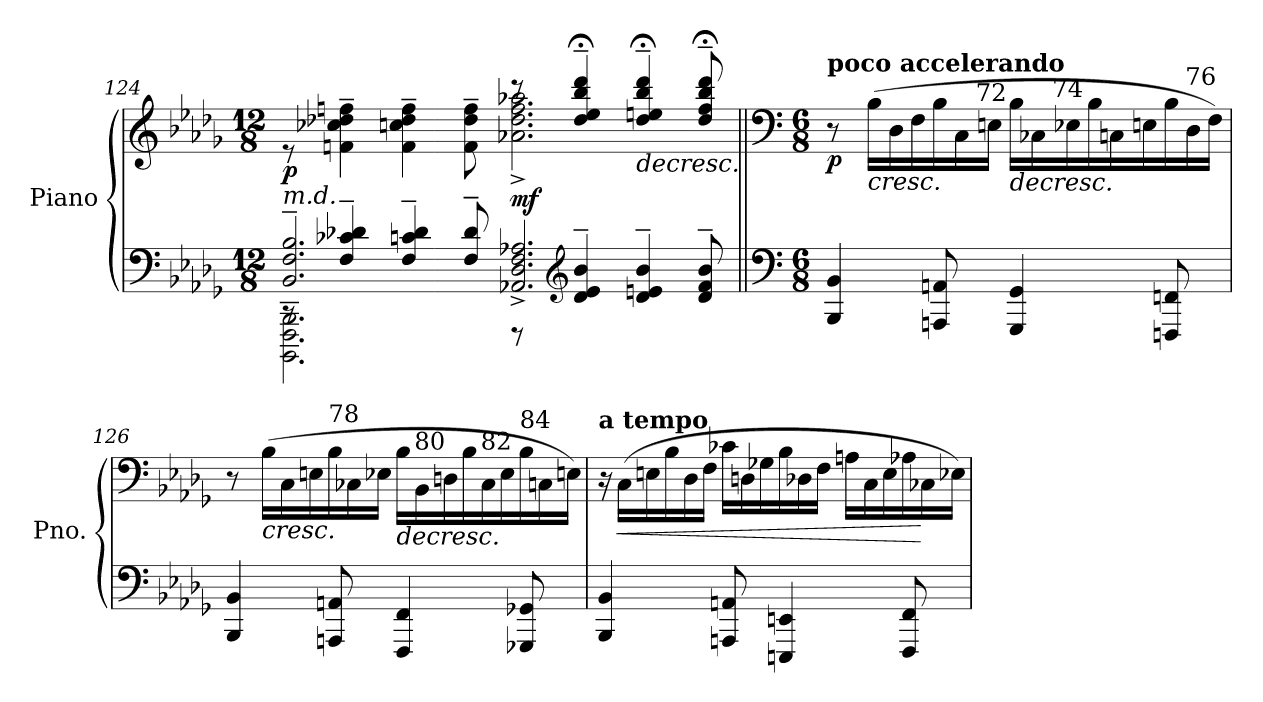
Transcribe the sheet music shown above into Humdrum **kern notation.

**kern	**kern	**dynam
*part1	*part1	*part1
*staff2	*staff1	*staff1/2
*I"Piano	*	*
*I'Pno.	*	*
*clefF4	*clefG2	*
*k[b-e-a-d-g-]	*k[b-e-a-d-g-]	*
*M12/8	*M12/8	*
=124	=124	=124
*^	*^	*
*	*^	*	*	*
!LO:TX:a:i:t=m.d.	!	!	!	!	!
!	!	!	!	!	!LO:DY:b
8rCC	2.BBBB-\ 2.FFF\ 2.BBB-\	2.BB-/~ 2.F/~ 2.B-/~	8re	2.ryy	p
4F/~ 4c-X/~ 4d-X/~	.	.	4fn\~ 4cc-X\~ 4dd-X\~ 4ffn\~	.	.
4F/~ 4cn/~ 4d-/~	.	.	4f\~ 4ccn\~ 4dd-\~ 4ff\~	.	.
8F/~ 8d-/~	.	.	8f\~ 8dd-\~ 8ff\~	.	.
!	!	!	!	!	!LO:DY:b
8rFFF	2.AA-X/^ 2.D-/^ 2.F/^ 2.A-X/^	2.ryy	8rccc	2.a-X\^ 2.dd-\^ 2.ff\^ 2.aa-X\^	mf
*clefG2	*	*	*	*	*
4d-/~ 4e-/~ 4b-/~	.	.	4dd-/;<~ 4ee-/;<~ 4bb-/;<~ 4ddd-/;<~	.	.
!	!	!	!	!	!LO:HP:b
4d-/~ 4en/~ 4b-/~	.	.	4dd-/;<~ 4een/;<~ 4bb-/;<~ 4ddd-/;<~	.	>
8d-/~ 8f/~ 8b-/~	.	.	8dd-/;<~ 8ff/;<~ 8bb-/;<~ 8ddd-/;<~	.	.
*v	*v	*v	*	*	*
*	*v	*v	*
!!LO:PB:g=z
=125||	=125||	=125||
*clefF4	*clefF4	*
*M6/8	*M6/8	*
!	!LO:TX:a:B:t=poco accelerando	!
!	!	!LO:DY:b
4BBB-/ 4BB-/	8r	p
*	*Xtuplet	*
!	!	!LO:HP:b
.	(>24B-\LL	<
.	24D-\	.
.	24F\	.
8AAAn/ 8AAn/	24B-\	.
.	24C\	.
!	!LO:TX:a:t=72	!
.	24En\JJ	.
!	!	!LO:HP:n=1:b
4GGG-/ 4GG-/	24B-\LL	] >
.	24C-X\	.
!	!LO:TX:a:t=74	!
.	24E-X\	.
.	24B-\	.
.	24Cn\	.
.	24En\	.
8FFFn/ 8FFn/	24B-\	.
!	!LO:TX:a:t=76	!
.	24D-\	.
.	24F\JJ)	.
.	.	[
=126	=126	=126
4BBB-/ 4BB-/	8r	.
!	!	!LO:HP:b
.	(>24B-\LL	<
.	24C\	.
.	24En\	.
!	!LO:TX:a:t=78	!
8AAAn/ 8AAn/	24B-\	.
.	24C-X\	.
.	24E-X\JJ	.
!	!	!LO:HP:n=1:b
4FFF/ 4FF/	24B-\LL	] >
!	!LO:TX:a:t=80	!
.	24BB-\	.
.	24Dn\	.
.	24B-\	.
!	!LO:TX:a:t=82	!
.	24C-\	.
.	24E-\	.
!	!LO:TX:a:t=84	!
8GGG-X/ 8GG-X/	24B-\	.
.	24Cn\	.
.	24En\JJ)	.
.	.	[
=127	=127	=127
!	!LO:TX:a:B:t=a tempo	!
4BBB-/ 4BB-/	24r	.
!	!	!LO:HP:b
.	(>24C\LL	<
.	24En\	.
.	24B-\	.
.	24D-\	.
.	24F\JJ	.
8AAAn/ 8AAn/	24c-X\LL	.
.	24Dn\	.
.	24G-X\	.
4EEEn/ 4EEn/	24B-\	]
.	24D-X\	.
.	24F\JJ	.
.	24An\LL	.
.	24C\	.
.	24E\	.
8FFF/ 8FF/	24A-X\	.
.	24C-X\	[
.	24E-X\JJ)	.
=	=	=
*-	*-	*-
